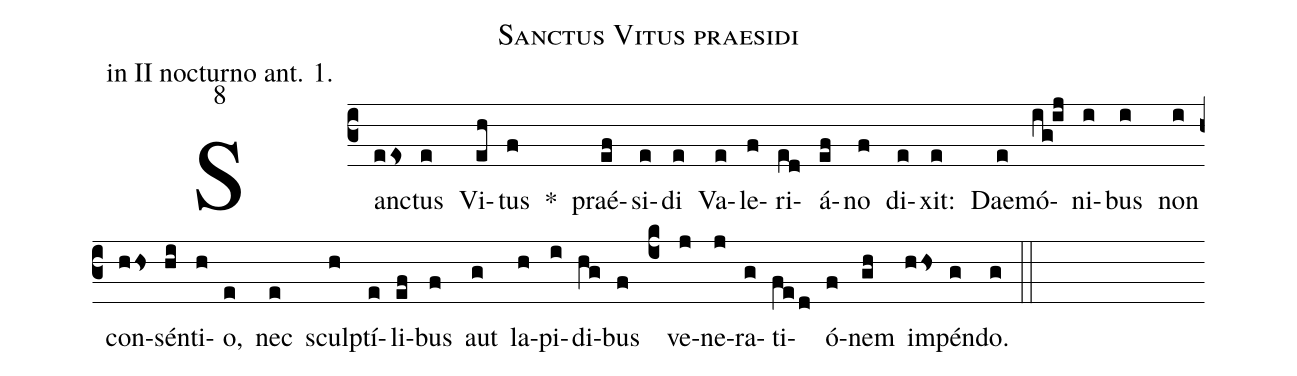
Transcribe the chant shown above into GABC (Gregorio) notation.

name: Sanctus Vitus praesidi;
office-part: in II nocturno ant. 1.;
mode: 8;
%%
(c3) Sanc(ees)tus(e) Vi(eh)tus(f) *()
praé(ef)si(e)di(e) Va(e)le(f)ri(ed)á(ef)no(f) di(e)xit:(e)
Dae(e)mó(ig!ij)ni(i)bus(i) non(i) con(hhs)sén(hi)ti(h)o,(e)
nec(e) scul(h)ptí(e)li(ef)bus(f)

% neni v breviari
aut(g) la(h)pi(i)di(hg)bus(f)

(c4) ve(j)ne(j)ra(g)ti(fed)ó(f)nem(gh) im(hhs)pén(g)do.(g) (::)

% E(j)u(j)o(i)u(j)a(h)e(g) (::)
